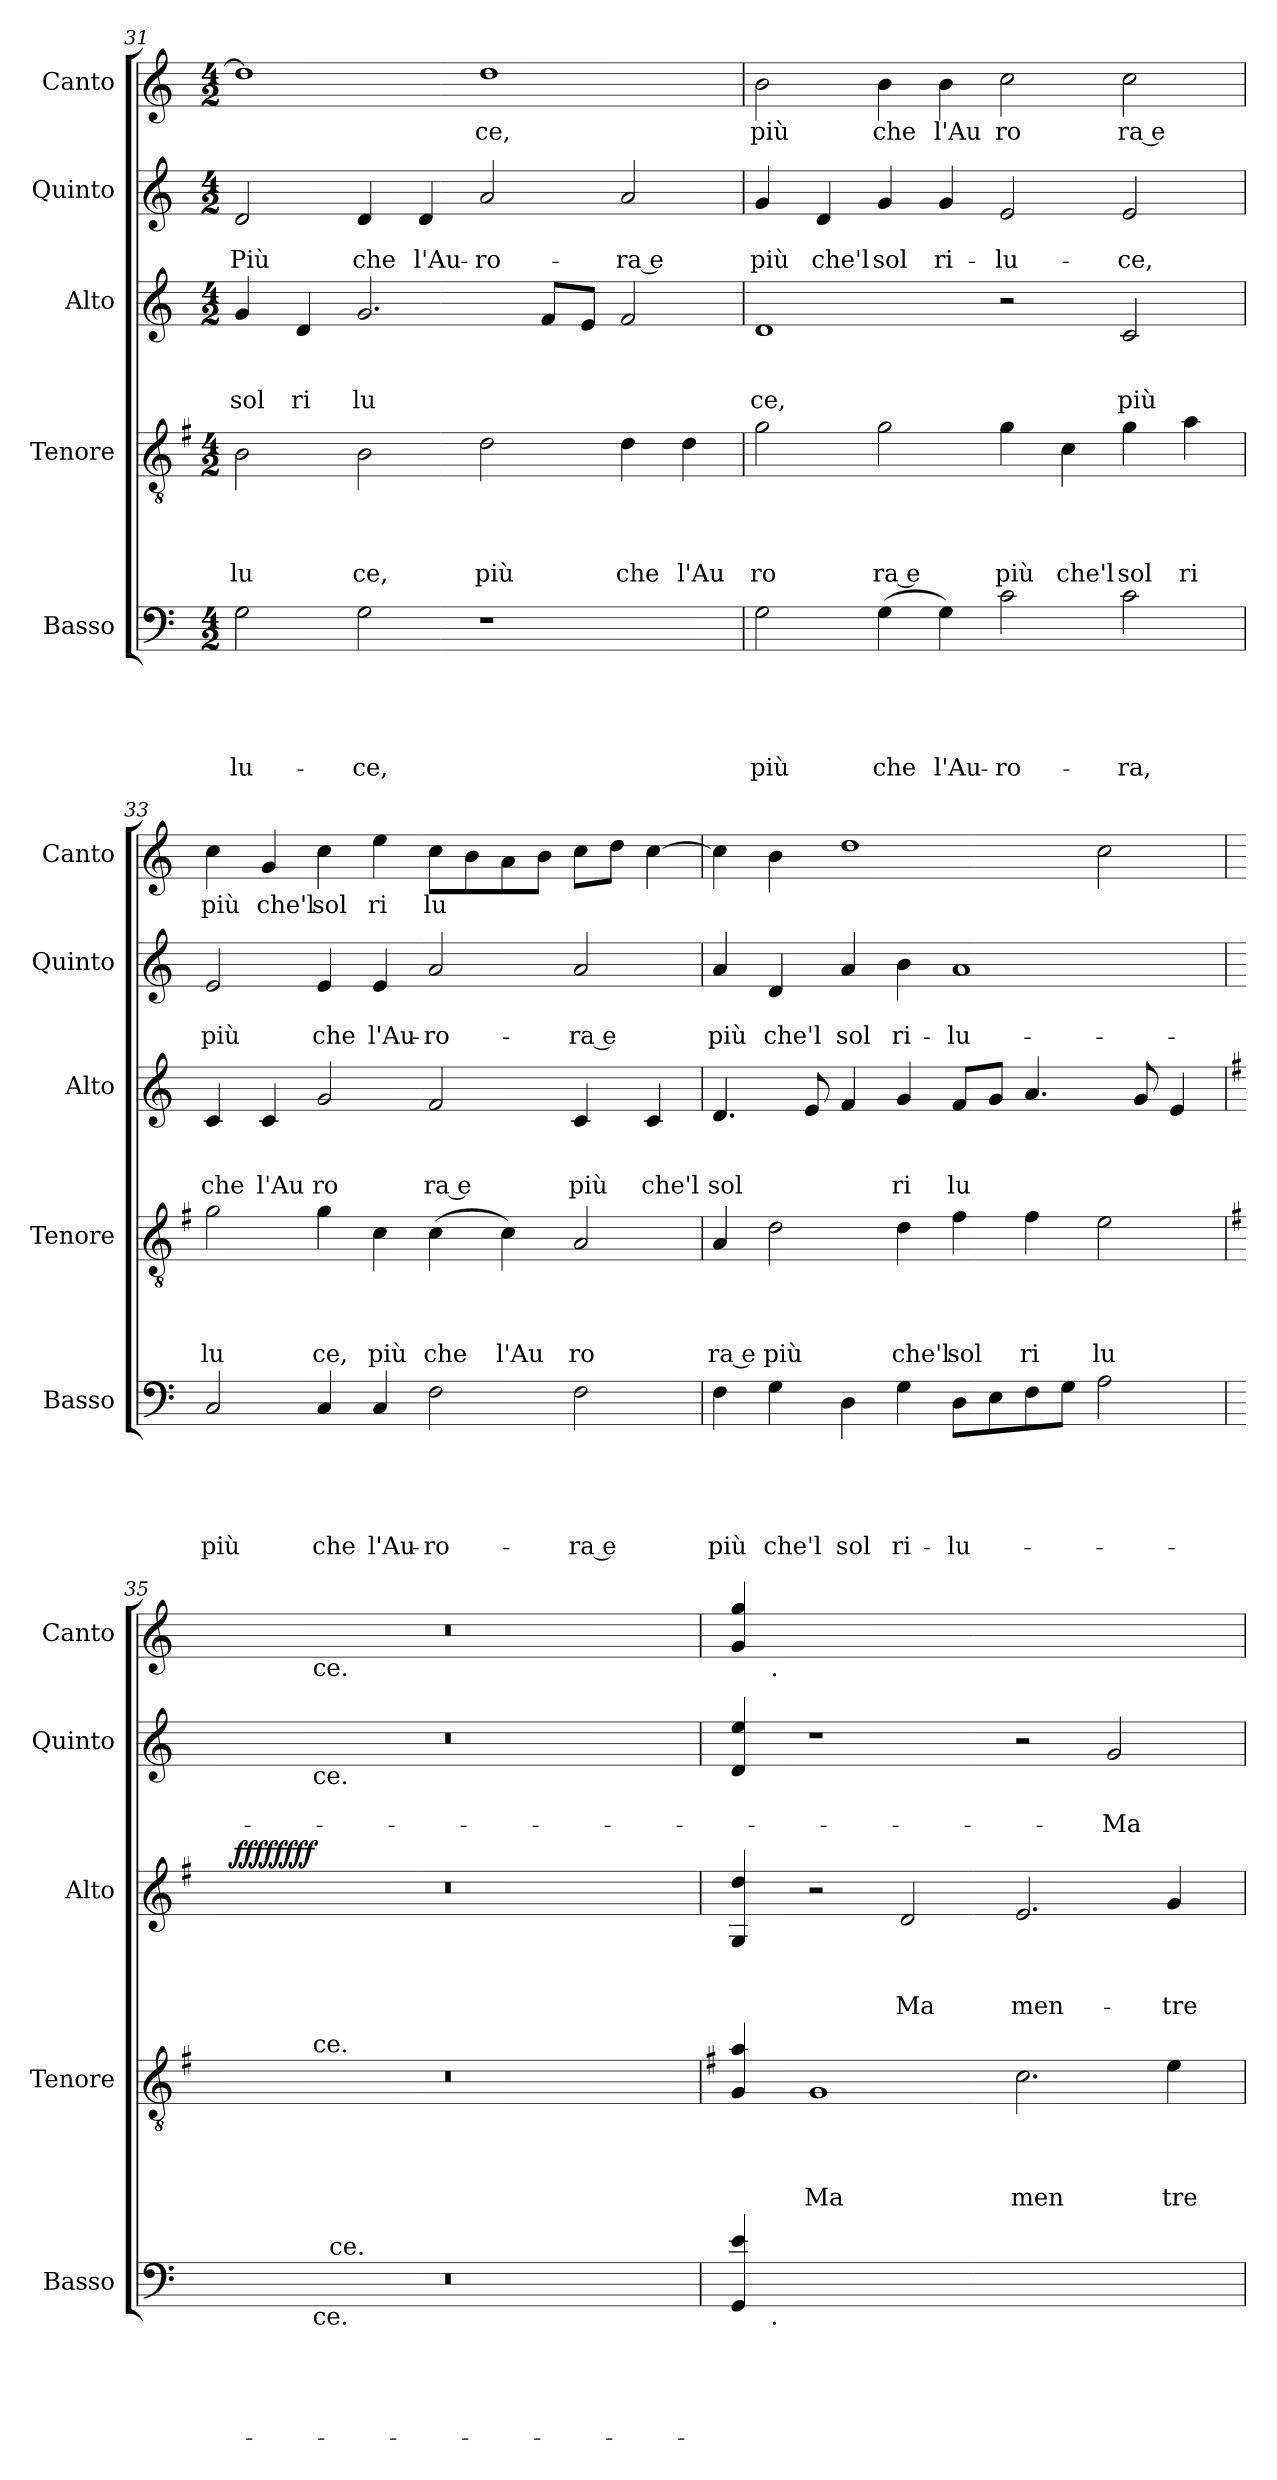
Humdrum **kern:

**kern	**text	**text	**text	**text	**text	**kern	**text	**text	**text	**text	**kern	**text	**text	**text	**dynam	**kern	**text	**text	**kern	**text
*part5	*part5	*part5	*part5	*part5	*part5	*part4	*part4	*part4	*part4	*part4	*part3	*part3	*part3	*part3	*part3	*part2	*part2	*part2	*part1	*part1
*staff5	*staff5	*staff5	*staff5	*staff5	*staff5	*staff4	*staff4	*staff4	*staff4	*staff4	*staff3	*staff3	*staff3	*staff3	*staff3	*staff2	*staff2	*staff2	*staff1	*staff1
*I"Basso	*	*	*	*	*	*I"Tenore	*	*	*	*	*I"Alto	*	*	*	*	*I"Quinto	*	*	*I"Canto	*
*I'Basso	*	*	*	*	*	*I'Tenore	*	*	*	*	*I'Alto	*	*	*	*	*I'Quinto	*	*	*I'Canto	*
!!LO:PB:g=z
*clefF4	*	*	*	*	*	*clefGv2	*	*	*	*	*clefG2	*	*	*	*	*clefG2	*	*	*clefG2	*
*	*	*	*	*	*	*ITrd-3c-5	*	*	*	*	*	*	*	*	*	*	*	*	*	*
*k[]	*	*	*	*	*	*k[]	*	*	*	*	*k[]	*	*	*	*	*k[]	*	*	*k[]	*
*C:	*	*	*	*	*	*C:	*	*	*	*	*C:	*	*	*	*	*C:	*	*	*C:	*
*M4/2	*	*	*	*	*	*M4/2	*	*	*	*	*M4/2	*	*	*	*	*M4/2	*	*	*M4/2	*
=31	=31	=31	=31	=31	=31	=31	=31	=31	=31	=31	=31	=31	=31	=31	=31	=31	=31	=31	=31	=31
!	!	!	!	!	!LO:LY:b	!	!	!	!	!LO:LY:b	!	!	!	!LO:LY:b	!	!	!	!LO:LY:b	!	!
2G\	.	.	.	.	-lu-	2e\	.	.	.	-lu	4g/	.	.	sol	.	2d/	.	Più	1dd]	.
!	!	!	!	!	!	!	!	!	!	!	!	!	!	!LO:LY:b	!	!	!	!	!	!
.	.	.	.	.	.	.	.	.	.	.	4d/	.	.	ri	.	.	.	.	.	.
!	!	!	!	!	!LO:LY:b	!	!	!	!	!LO:LY:b	!	!	!	!LO:LY:b	!	!	!	!LO:LY:b	!	!
2G\	.	.	.	.	-ce,	2e\	.	.	.	ce,	2.g/	.	.	lu	.	4d/	.	che	.	.
!	!	!	!	!	!	!	!	!	!	!	!	!	!	!	!	!	!	!LO:LY:b	!	!
.	.	.	.	.	.	.	.	.	.	.	.	.	.	.	.	4d/	.	l'Au-	.	.
!	!	!	!	!	!	!	!	!	!	!LO:LY:b	!	!	!	!	!	!	!	!LO:LY:b	!	!LO:LY:b
1r	.	.	.	.	.	2g\	.	.	.	più	.	.	.	.	.	2a/	.	-ro-	1dd	ce,
.	.	.	.	.	.	.	.	.	.	.	8f/L	.	.	.	.	.	.	.	.	.
.	.	.	.	.	.	.	.	.	.	.	8e/J	.	.	.	.	.	.	.	.	.
!	!	!	!	!	!	!	!	!	!	!LO:LY:b	!	!	!	!	!	!	!	!LO:LY:b:rj	!	!
.	.	.	.	.	.	4g\	.	.	.	che	2f/	.	.	.	.	2a/	.	-ra e	.	.
!	!	!	!	!	!	!	!	!	!	!LO:LY:b	!	!	!	!	!	!	!	!	!	!
.	.	.	.	.	.	4g\	.	.	.	l'Au	.	.	.	.	.	.	.	.	.	.
=32	=32	=32	=32	=32	=32	=32	=32	=32	=32	=32	=32	=32	=32	=32	=32	=32	=32	=32	=32	=32
!	!	!	!	!	!LO:LY:b	!	!	!	!	!LO:LY:b	!	!	!	!LO:LY:b	!	!	!	!LO:LY:b	!	!LO:LY:b
2G\	.	.	.	.	più	2cc\	.	.	.	ro	1d	.	.	ce,	.	4g/	.	più	2b\	più
!	!	!	!	!	!	!	!	!	!	!	!	!	!	!	!	!	!	!LO:LY:b	!	!
.	.	.	.	.	.	.	.	.	.	.	.	.	.	.	.	4d/	.	che'l	.	.
!	!	!	!	!	!LO:LY:b	!	!	!	!	!LO:LY:b:rj	!	!	!	!	!	!	!	!LO:LY:b	!	!LO:LY:b
(>4G\	.	.	.	.	che	2cc\	.	.	.	ra e	.	.	.	.	.	4g/	.	sol	4b\	che
!	!	!	!	!	!LO:LY:b	!	!	!	!	!	!	!	!	!	!	!	!	!LO:LY:b	!	!LO:LY:b
4G\)	.	.	.	.	l'Au-	.	.	.	.	.	.	.	.	.	.	4g/	.	ri-	4b\	l'Au
!	!	!	!	!	!LO:LY:b	!	!	!	!	!LO:LY:b	!	!	!	!	!	!	!	!LO:LY:b	!	!LO:LY:b
2c\	.	.	.	.	-ro-	4cc\	.	.	.	più	2r	.	.	.	.	2e/	.	-lu-	2cc\	ro
!	!	!	!	!	!	!	!	!	!	!LO:LY:b	!	!	!	!	!	!	!	!	!	!
.	.	.	.	.	.	4f\	.	.	.	che'l	.	.	.	.	.	.	.	.	.	.
!	!	!	!	!	!LO:LY:b	!	!	!	!	!LO:LY:b	!	!	!	!LO:LY:b	!	!	!	!LO:LY:b	!	!LO:LY:b:rj
2c\	.	.	.	.	-ra,	4cc\	.	.	.	sol	2c/	.	.	più	.	2e/	.	-ce,	2cc\	ra e
!	!	!	!	!	!	!	!	!	!	!LO:LY:b	!	!	!	!	!	!	!	!	!	!
.	.	.	.	.	.	4dd\	.	.	.	ri	.	.	.	.	.	.	.	.	.	.
=33	=33	=33	=33	=33	=33	=33	=33	=33	=33	=33	=33	=33	=33	=33	=33	=33	=33	=33	=33	=33
!	!	!	!	!	!LO:LY:b	!	!	!	!	!LO:LY:b	!	!	!	!LO:LY:b	!	!	!	!LO:LY:b	!	!LO:LY:b
2C/	.	.	.	.	più	2cc\	.	.	.	lu	4c/	.	.	che	.	2e/	.	più	4cc\	più
!	!	!	!	!	!	!	!	!	!	!	!	!	!	!LO:LY:b	!	!	!	!	!	!LO:LY:b
.	.	.	.	.	.	.	.	.	.	.	4c/	.	.	l'Au	.	.	.	.	4g/	che'l
!	!	!	!	!	!LO:LY:b	!	!	!	!	!LO:LY:b	!	!	!	!LO:LY:b	!	!	!	!LO:LY:b	!	!LO:LY:b
4C/	.	.	.	.	che	4cc\	.	.	.	ce,	2g/	.	.	ro	.	4e/	.	che	4cc\	sol
!	!	!	!	!	!LO:LY:b	!	!	!	!	!LO:LY:b	!	!	!	!	!	!	!	!LO:LY:b	!	!LO:LY:b
4C/	.	.	.	.	l'Au-	4f\	.	.	.	più	.	.	.	.	.	4e/	.	l'Au-	4ee\	ri
!	!	!	!	!	!LO:LY:b	!	!	!	!	!LO:LY:b	!	!	!	!LO:LY:b:rj	!	!	!	!LO:LY:b	!	!LO:LY:b
2F\	.	.	.	.	-ro-	(>4f\	.	.	.	che	2f/	.	.	ra e	.	2a/	.	-ro-	8cc\L	lu
.	.	.	.	.	.	.	.	.	.	.	.	.	.	.	.	.	.	.	8b\	.
!	!	!	!	!	!	!	!	!	!	!LO:LY:b	!	!	!	!	!	!	!	!	!	!
.	.	.	.	.	.	4f\)	.	.	.	l'Au	.	.	.	.	.	.	.	.	8a\	.
.	.	.	.	.	.	.	.	.	.	.	.	.	.	.	.	.	.	.	8b\J	.
!	!	!	!	!	!LO:LY:b:rj	!	!	!	!	!LO:LY:b	!	!	!	!LO:LY:b	!	!	!	!LO:LY:b:rj	!	!
2F\	.	.	.	.	-ra e	2d/	.	.	.	ro	4c/	.	.	più	.	2a/	.	-ra e	8cc\L	.
.	.	.	.	.	.	.	.	.	.	.	.	.	.	.	.	.	.	.	8dd\J	.
!	!	!	!	!	!	!	!	!	!	!	!	!	!	!LO:LY:b	!	!	!	!	!	!
.	.	.	.	.	.	.	.	.	.	.	4c/	.	.	che'l	.	.	.	.	[>4cc\	.
=34	=34	=34	=34	=34	=34	=34	=34	=34	=34	=34	=34	=34	=34	=34	=34	=34	=34	=34	=34	=34
!	!	!	!	!	!LO:LY:b	!	!	!	!	!LO:LY:b:rj	!	!	!	!LO:LY:b	!	!	!	!LO:LY:b	!	!
4F\	.	.	.	.	più	4d/	.	.	.	ra e	4.d/	.	.	sol	.	4a/	.	più	4cc\]	.
!	!	!	!	!	!LO:LY:b	!	!	!	!	!LO:LY:b	!	!	!	!	!	!	!	!LO:LY:b	!	!
4G\	.	.	.	.	che'l	2g\	.	.	.	più	.	.	.	.	.	4d/	.	che'l	4b\	.
.	.	.	.	.	.	.	.	.	.	.	8e/	.	.	.	.	.	.	.	.	.
!	!	!	!	!	!LO:LY:b	!	!	!	!	!	!	!	!	!	!	!	!	!LO:LY:b	!	!
4D\	.	.	.	.	sol	.	.	.	.	.	4f/	.	.	.	.	4a/	.	sol	1dd	.
!	!	!	!	!	!LO:LY:b	!	!	!	!	!LO:LY:b	!	!	!	!LO:LY:b	!	!	!	!LO:LY:b	!	!
4G\	.	.	.	.	ri-	4g\	.	.	.	che'l	4g/	.	.	ri	.	4b\	.	ri-	.	.
!	!	!	!	!	!LO:LY:b	!	!	!	!	!LO:LY:b	!	!	!	!LO:LY:b	!	!	!	!LO:LY:b	!	!
8D\L	.	.	.	.	-lu-	4b\	.	.	.	sol	8f/L	.	.	lu	.	1a	.	-lu-	.	.
8E\	.	.	.	.	.	.	.	.	.	.	8g/J	.	.	.	.	.	.	.	.	.
!	!	!	!	!	!	!	!	!	!	!LO:LY:b	!	!	!	!	!	!	!	!	!	!
8F\	.	.	.	.	.	4b\	.	.	.	ri	4.a/	.	.	.	.	.	.	.	.	.
8G\J	.	.	.	.	.	.	.	.	.	.	.	.	.	.	.	.	.	.	.	.
!	!	!	!	!	!	!	!	!	!	!LO:LY:b	!	!	!	!	!	!	!	!	!	!
2A\	.	.	.	.	.	2a\	.	.	.	lu	.	.	.	.	.	.	.	.	2cc\	.
.	.	.	.	.	.	.	.	.	.	.	8g/	.	.	.	.	.	.	.	.	.
.	.	.	.	.	.	.	.	.	.	.	4e/	.	.	.	.	.	.	.	.	.
=35	=35	=35	=35	=35	=35	=35	=35	=35	=35	=35	=35	=35	=35	=35	=35	=35	=35	=35	=35	=35
*	*	*	*	*	*	*	*	*	*	*	*k[f#]	*	*	*	*	*	*	*	*	*
*	*	*	*	*	*	*	*	*	*	*	*G:	*	*	*	*	*	*	*	*	*
*^	*	*	*	*	*	*^	*	*	*	*	*^	*	*	*	*	*^	*	*	*^	*
*	*^	*	*	*	*	*	*	*	*	*	*	*	*	*	*	*	*	*	*	*	*	*	*	*	*
0r	4ryy	4.ryy	.	.	.	.	.	0r	4ryy	.	.	.	.	0r	16.ryy	.	.	.	.	0r	4ryy	.	.	0r	4ryy	.
!	!	!	!	!	!	!	!	!	!	!	!	!	!	!	!	!	!	!	!LO:DY:a	!	!	!	!	!	!	!
!	!	!	!	!	!	!	!	!	!	!	!	!	!	!	!	!	!	!	!LO:DY:n=1:b	!	!	!	!	!	!	!
.	.	.	.	.	.	.	.	.	.	.	.	.	.	.	1ryy	.	.	.	ffff ffff	.	.	.	.	.	.	.
.	16.ryy	.	.	.	.	.	.	.	16.ryy	.	.	.	.	.	.	.	.	.	.	.	16.ryy	.	.	.	16.ryy	.
!	!	!	!	!	!	!	!	!	!	!	!	!	!	!	!	!	!	!	!	!	!	!	!	!	!LO:TX:b:t=ce.	!
!	!	!	!	!	!	!	!	!	!	!	!	!	!	!	!	!	!	!	!	!	!LO:TX:b:t=ce.	!	!	!	!	!
!	!	!	!	!	!	!	!	!	!LO:TX:a:t=ce.	!	!	!	!	!	!	!	!	!	!	!	!	!	!	!	!	!
!	!LO:TX:b:t=ce.	!	!	!	!	!	!	!	!	!	!	!	!	!	!	!	!	!	!	!	!	!	!	!	!	!
.	1ryy	.	.	.	.	.	.	.	1ryy	.	.	.	.	.	.	.	.	.	.	.	1ryy	.	.	.	1ryy	.
!	!	!LO:TX:a:t=ce.	!	!	!	!	!	!	!	!	!	!	!	!	!	!	!	!	!	!	!	!	!	!	!	!
.	.	1ryy	.	.	.	.	.	.	.	.	.	.	.	.	.	.	.	.	.	.	.	.	.	.	.	.
.	.	.	.	.	.	.	.	.	.	.	.	.	.	.	2ryy	.	.	.	.	.	.	.	.	.	.	.
.	2ryy	.	.	.	.	.	.	.	2ryy	.	.	.	.	.	.	.	.	.	.	.	2ryy	.	.	.	2ryy	.
.	.	2ryy	.	.	.	.	.	.	.	.	.	.	.	.	.	.	.	.	.	.	.	.	.	.	.	.
.	.	.	.	.	.	.	.	.	.	.	.	.	.	.	4ryy	.	.	.	.	.	.	.	.	.	.	.
.	8ryy	.	.	.	.	.	.	.	8ryy	.	.	.	.	.	8ryy	.	.	.	.	.	8ryy	.	.	.	8ryy	.
.	.	8ryy	.	.	.	.	.	.	.	.	.	.	.	.	.	.	.	.	.	.	.	.	.	.	.	.
.	32ryy	.	.	.	.	.	.	.	32ryy	.	.	.	.	.	32ryy	.	.	.	.	.	32ryy	.	.	.	32ryy	.
*v	*v	*v	*	*	*	*	*	*	*	*	*	*	*	*v	*v	*	*	*	*	*v	*v	*	*	*	*	*
*	*	*	*	*	*	*v	*v	*	*	*	*	*	*	*	*	*	*	*	*	*	*	*
!!LO:LB:g=z	!!
=36!	=36!	=36!	=36!	=36!	=36!	=36!	=36!	=36!	=36!	=36!	=36!	=36!	=36!	=36!	=36!	=36!	=36!	=36!	=36!	=36!	=36!
*	*	*	*	*	*	*	*	*	*	*	*k[]	*	*	*	*	*	*	*	*	*	*
*	*	*	*	*	*	*	*	*	*	*	*C:	*	*	*	*	*	*	*	*	*	*
*^	*	*	*	*	*	*	*	*	*	*	*	*	*	*	*	*	*	*	*	*	*
4GG/ 4e/	8ryy	.	.	.	.	.	4c/ 4dd/	.	.	.	.	4G/ 4dd/	.	.	.	.	4d/ 4ee/	.	.	4g/ 4gg/	8ryy	.
!	!	!	!	!	!	!	!	!	!	!	!	!	!	!	!	!	!	!	!	!	!LO:TX:b:t=.	!
!	!LO:TX:b:t=.	!	!	!	!	!	!	!	!	!	!	!	!	!	!	!	!	!	!	!	!	!
.	1ryy	.	.	.	.	.	.	.	.	.	.	.	.	.	.	.	.	.	.	.	1ryy	.
!	!	!	!	!	!	!	!	!	!	!	!LO:LY:b	!	!	!	!	!	!	!	!	!	!	!
0ryy	.	.	.	.	.	.	1c	.	.	.	Ma	2r	.	.	.	.	1r	.	.	0ryy	.	.
!	!	!	!	!	!	!	!	!	!	!	!	!	!	!	!LO:LY:b	!	!	!	!	!	!	!
.	.	.	.	.	.	.	.	.	.	.	.	2d/	.	.	Ma	.	.	.	.	.	.	.
.	1ryy	.	.	.	.	.	.	.	.	.	.	.	.	.	.	.	.	.	.	.	1ryy	.
!	!	!	!	!	!	!	!	!	!	!	!LO:LY:b	!	!	!	!LO:LY:b	!	!	!	!	!	!	!
.	.	.	.	.	.	.	2.f\	.	.	.	men	2.e/	.	.	men-	.	2r	.	.	.	.	.
!	!	!	!	!	!	!	!	!	!	!	!	!	!	!	!	!	!	!	!LO:LY:b	!	!	!
.	.	.	.	.	.	.	.	.	.	.	.	.	.	.	.	.	2g/	.	-Ma	.	.	.
!	!	!	!	!	!	!	!	!	!	!	!LO:LY:b	!	!	!	!LO:LY:b	!	!	!	!	!	!	!
.	.	.	.	.	.	.	4a\	.	.	.	tre	4g/	.	.	-tre	.	.	.	.	.	.	.
.	8ryy	.	.	.	.	.	.	.	.	.	.	.	.	.	.	.	.	.	.	.	8ryy	.
*v	*v	*	*	*	*	*	*	*	*	*	*	*	*	*	*	*	*	*	*	*v	*v	*
=	=	=	=	=	=	=	=	=	=	=	=	=	=	=	=	=	=	=	=	=
*-	*-	*-	*-	*-	*-	*-	*-	*-	*-	*-	*-	*-	*-	*-	*-	*-	*-	*-	*-	*-
